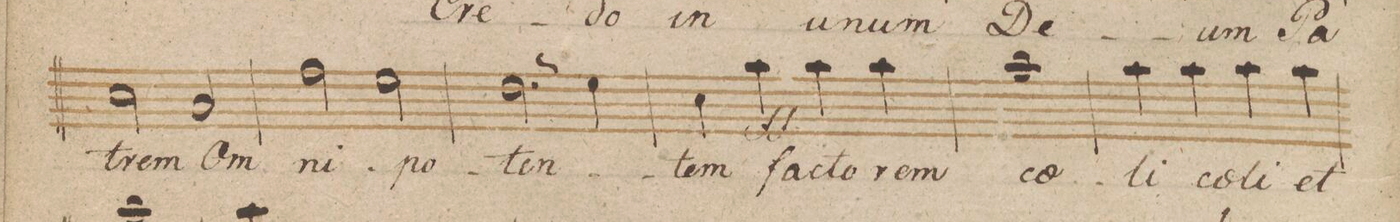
**kern	**text	**dynam
*I"Canto.	*	*
*clefC1	*	*
*k[b-]	*	*
*met(c|)	*	*
*M2/2	*	*
2a\	-trem	.
2f/	Om-	.
=7	=7	=7
2dd\	-ni-	.
2cc\	-po-	.
=8	=8	=8
2.b-\	-ten-	.
4cc\	.	.
=9	=9	=9
4a\	-tem	.
4ff\	fac-	ff
4ff\	-to-	.
4ff\	-rem	.
=10	=10	=10
1ff	cae-	.
=11	=11	=11
4ff\	-li	.
4ff\	cae-	.
4ff\	-li	.
4ff\	et	.
=12	=12	=12
*-	*-	*-
